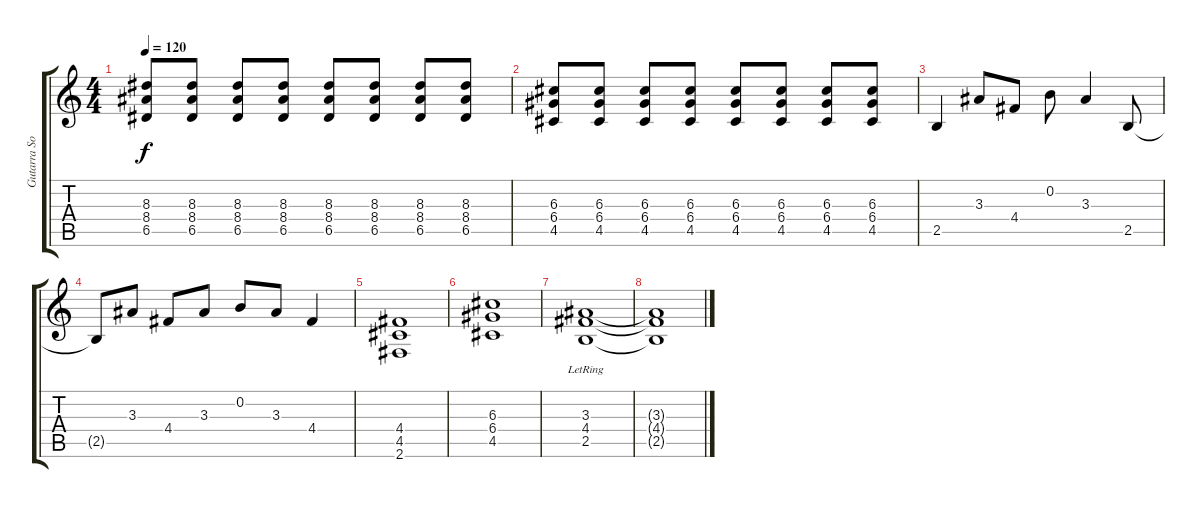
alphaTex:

\track ("Gutarra Solo" "Gutarra So") {instrument distortionguitar}
\staff {score tabs}
\tuning (E4 B3 G3 D3 A2 E2) {hide}
\ts (4 4)
\tempo 120
\clef g2
\ks c
(8.3 8.4 6.5).8{dy f instrument distortionguitar} (8.3 8.4 6.5).8 (8.3 8.4 6.5).8 (8.3 8.4 6.5).8 (8.3 8.4 6.5).8 (8.3 8.4 6.5).8 (8.3 8.4 6.5).8 (8.3 8.4 6.5).8 |
(6.3 6.4 4.5).8 (6.3 6.4 4.5).8 (6.3 6.4 4.5).8 (6.3 6.4 4.5).8 (6.3 6.4 4.5).8 (6.3 6.4 4.5).8 (6.3 6.4 4.5).8 (6.3 6.4 4.5).8 |
2.5.4{volume 13 instrument electricguitarjazz} 3.3.8 4.4.8 0.2.8 3.3.4 2.5.8 |
2.5{t}.8 3.3.8 4.4.8 3.3.8 0.2.8 3.3.8 4.4.4 |
(4.4 4.5 2.6).1{instrument distortionguitar} |
(6.3 6.4 4.5).1 |
(3.3{lr} 4.4{lr} 2.5{lr}).1 |
(3.3{t} 4.4{t} 2.5{t}).1{volume 3}
